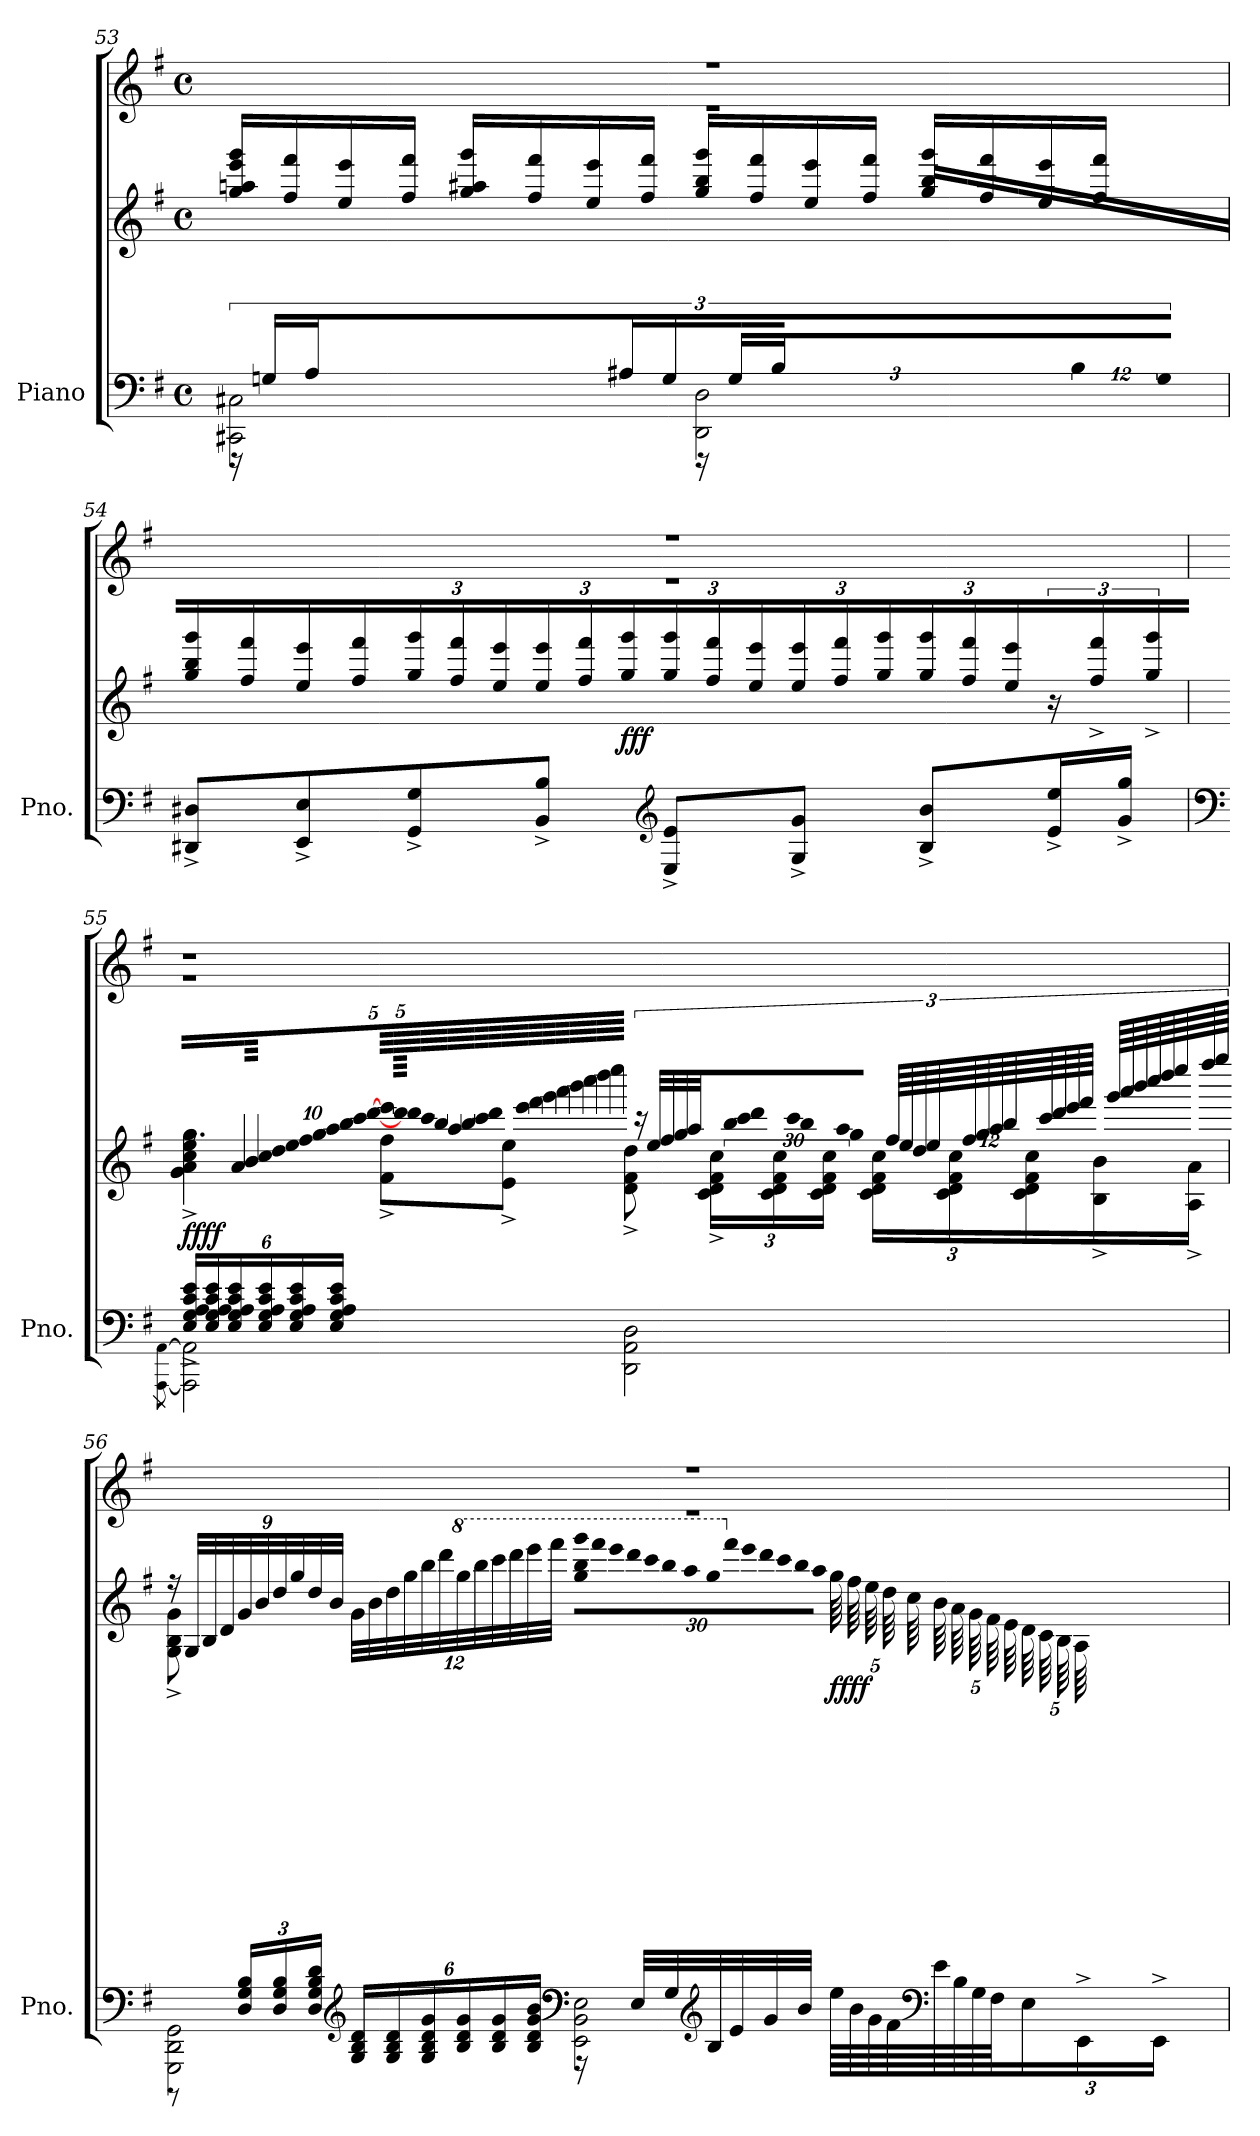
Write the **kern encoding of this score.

**kern	**kern	**kern	**dynam
*part1	*part1	*part1	*part1
*staff3	*staff2	*staff1	*staff1/2/3
*I"Piano	*	*	*
*I'Pno.	*	*	*
!!LO:PB:g=z
*clefF4	*clefG2	*clefG2	*
*k[f#]	*k[f#]	*k[f#]	*
*M4/4	*M4/4	*M4/4	*
*met(c)	*met(c)	*met(c)	*
=53	=53	=53	=53
*^	*^	*^	*
*	*	*	*^	*	*	*
2CC#X\ 2C#X\	24r	1ryy	16gg/ 16aan/ 16eee/ 16ggg/LL	8ryy	1r	1r	.
.	24Gn/LL	.	.	.	.	.	.
.	.	.	16ff#/ 16fff#/	.	.	.	.
.	24A/	.	.	.	.	.	.
.	24%7ryy	.	16ee/ 16eee/	24e\	.	.	.
.	.	.	.	24gn\	.	.	.
.	.	.	16ff#/ 16fff#/JJ	.	.	.	.
.	.	.	.	24a\JJ	.	.	.
*	*	*	*	*Xbrackettup	*	*	*
.	.	.	16gg/ 16aa#X/ 16ggg/LL	24ee\LL	.	.	.
.	.	.	.	24a#X\	.	.	.
.	.	.	16ff#/ 16fff#/	.	.	.	.
.	.	.	.	24g\	.	.	.
.	.	.	16ee/ 16eee/	24e\	.	.	.
.	24A#X/	.	.	24%5ryy	.	.	.
.	.	.	16ff#/ 16fff#/JJ	.	.	.	.
.	24G/JJ	.	.	.	.	.	.
2DD\ 2D\	24r	.	16gg/ 16bb/ 16ggg/LL	.	.	.	.
.	24G/LL	.	.	.	.	.	.
.	.	.	16ff#/ 16fff#/	.	.	.	.
.	24B/	.	.	.	.	.	.
.	24%7ryy	.	16ee/ 16eee/	24e\	.	.	.
.	.	.	.	24g\	.	.	.
.	.	.	16ff#/ 16fff#/JJ	.	.	.	.
.	.	.	.	24b\JJ	.	.	.
.	.	.	16gg/ 16bb/ 16ggg/LL	24ee\LL	.	.	.
.	.	.	.	24b\	.	.	.
.	.	.	16ff#/ 16fff#/	.	.	.	.
.	.	.	.	24g\	.	.	.
.	.	.	16ee/ 16eee/	24e\	.	.	.
.	24B/	.	.	12ryy	.	.	.
.	.	.	16ff#/ 16fff#/JJ	.	.	.	.
.	24G/JJ	.	.	.	.	.	.
*v	*v	*	*	*	*	*	*
*	*v	*v	*v	*	*	*
=54	=54	=54	=54	=54
8DD#X/^ 8D#X/^L	16gg\ 16bb\ 16ggg\LL	1r	1r	.
.	16ff#\ 16fff#\	.	.	.
8EE/^ 8E/^	16ee\ 16eee\	.	.	.
.	16ff#\ 16fff#\JJ	.	.	.
8GG/^ 8G/^	24gg\ 24ggg\LL	.	.	.
.	24ff#\ 24fff#\	.	.	.
.	24ee\ 24eee\	.	.	.
8BB/^ 8B/^J	24ee\ 24eee\	.	.	.
.	24ff#\ 24fff#\	.	.	.
!	!	!	!	!LO:DY:b=2
.	24gg\ 24ggg\JJ	.	.	fff
*clefG2	*	*	*	*
8E/^ 8e/^L	24gg\ 24ggg\LL	.	.	.
.	24ff#\ 24fff#\	.	.	.
.	24ee\ 24eee\	.	.	.
8G/^ 8g/^J	24ee\ 24eee\	.	.	.
.	24ff#\ 24fff#\	.	.	.
.	24gg\ 24ggg\JJ	.	.	.
8B/^ 8b/^L	24gg\ 24ggg\LL	.	.	.
.	24ff#\ 24fff#\	.	.	.
.	24ee\ 24eee\JJ	.	.	.
*	*brackettup	*	*	*
16e/^ 16ee/^L	24r	.	.	.
.	24ff#\^ 24fff#\^LL	.	.	.
16g/^ 16gg/^JJ	.	.	.	.
.	24gg\^ 24ggg\^JJ	.	.	.
!!LO:LB:g=z	!!
=55	=55	=55	=55	=55
*clefF4	*	*	*	*
*	*	*MM60	*	*
[8qAAA\ [8qAA\	.	.	.	.
*^	*	*	*	*
*	*Xbrackettup	*	*	*	*
*	*	*^	*	*	*
!	!	!	!	!	!	!LO:DY:b=2
2AAA\] 2AA\]	24E/^ 24G/^ 24A/^ 24c/^ 24e/^LL	16.rff	4g\^ 4a\^ 4cc\^ 4ee\^ 4gg\^	1r	1r	ffff
.	24E/ 24G/ 24A/ 24c/ 24e/	.	.	.	.	.
.	24E/ 24G/ 24A/ 24c/ 24e/	.	.	.	.	.
.	.	64a/LLLL	.	.	.	.
.	.	64b/	.	.	.	.
*	*	*Xbrackettup	*	*	*	*
!	!	!LO:N:vis=64	!	!	!	!
.	24E/ 24G/ 24A/ 24c/ 24e/	640%9cc/	.	.	.	.
!	!	!LO:N:vis=64	!	!	!	!
.	.	640%9dd/	.	.	.	.
!	!	!LO:N:vis=64	!	!	!	!
.	.	640%9ee/	.	.	.	.
.	24E/ 24G/ 24A/ 24c/ 24e/	.	.	.	.	.
!	!	!LO:N:vis=64	!	!	!	!
.	.	640%9ff#/	.	.	.	.
!	!	!LO:N:vis=64	!	!	!	!
.	.	640%9gg/	.	.	.	.
!	!	!LO:N:vis=64	!	!	!	!
.	.	640%9aa/	.	.	.	.
.	24E/ 24G/ 24A/ 24c/ 24e/JJ	.	.	.	.	.
!	!	!LO:N:vis=64	!	!	!	!
.	.	640%9bb/	.	.	.	.
!	!	!LO:N:vis=64	!	!	!	!
.	.	640%9ccc/	.	.	.	.
.	.	[80ddd/JJJJ	.	.	.	.
.	4ryy	64eee/LLLL	8f#\^ 8ff#\^L	.	.	.
.	.	640ddd/JJJJ]	.	.	.	.
.	.	64ddd/	.	.	.	.
.	.	64ccc/	.	.	.	.
.	.	64bb/	.	.	.	.
.	.	64aa/	.	.	.	.
.	.	64bb/	.	.	.	.
.	.	64ccc/	.	.	.	.
.	.	64ddd/	.	.	.	.
.	.	.	8e\^ 8ee\^J	.	.	.
.	.	64eee/	.	.	.	.
.	.	64fff#/	.	.	.	.
.	.	64ggg/	.	.	.	.
.	.	64aaa/	.	.	.	.
.	.	64bbb/	.	.	.	.
.	.	64cccc/	.	.	.	.
.	.	64dddd/	.	.	.	.
.	.	64eeee/JJJJ	.	.	.	.
2DD\ 2AA\ 2D\	2ryy	.	8d\^ 8f#\^ 8dd\^	.	.	.
*	*	*brackettup	*	*	*	*
.	.	24r	.	.	.	.
.	.	48ee/LLL	.	.	.	.
.	.	48ff#/	.	.	.	.
.	.	48gg/	.	.	.	.
.	.	48aa/	.	.	.	.
*	*	*	*Xbrackettup	*	*	*
.	.	.	24c\^ 24d\^ 24f#\^ 24cc\^LL	.	.	.
!	!	!LO:N:vis=32	!	!	!	!
.	.	960%17bb/	.	.	.	.
!	!	!LO:N:vis=32	!	!	!	!
.	.	960%17ccc/	.	.	.	.
!	!	!LO:N:vis=32	!	!	!	!
.	.	960%17ddd/	.	.	.	.
.	.	.	24c\ 24d\ 24f#\ 24cc\	.	.	.
!	!	!LO:N:vis=32	!	!	!	!
.	.	960%17ccc/	.	.	.	.
!	!	!LO:N:vis=32	!	!	!	!
.	.	960%17bb/	.	.	.	.
.	.	.	24c\ 24d\ 24f#\ 24cc\JJ	.	.	.
!	!	!LO:N:vis=32	!	!	!	!
.	.	960%17aa/	.	.	.	.
!	!	!LO:N:vis=32	!	!	!	!
.	.	960%17gg/JJJ	.	.	.	.
.	.	.	24c\ 24d\ 24f#\ 24cc\LL	.	.	.
.	.	96ff#/LLLL	.	.	.	.
.	.	96ee/	.	.	.	.
.	.	96dd/	.	.	.	.
.	.	96ee/	.	.	.	.
.	.	.	24c\ 24d\ 24f#\ 24cc\	.	.	.
.	.	96ff#/	.	.	.	.
.	.	96gg/	.	.	.	.
.	.	96aa/	.	.	.	.
.	.	96bb/	.	.	.	.
.	.	.	24c\ 24d\ 24f#\ 24cc\	.	.	.
.	.	96ccc/	.	.	.	.
.	.	96ddd/	.	.	.	.
.	.	96eee/	.	.	.	.
.	.	96fff#/JJJJ	.	.	.	.
.	.	.	16B\^ 16b\^	.	.	.
.	.	64ggg/LLLL	.	.	.	.
.	.	64aaa/	.	.	.	.
.	.	64bbb/	.	.	.	.
.	.	64cccc/	.	.	.	.
.	.	.	16A\^ 16a\^JJ	.	.	.
.	.	64dddd/	.	.	.	.
.	.	64eeee/	.	.	.	.
.	.	64ffff#/	.	.	.	.
.	.	64gggg/JJJJ	.	.	.	.
1920ryy	1920ryy	.	1920ryy	1920ryy	1920ryy	.
!!LO:PB:g=z	!!
=56	=56	=56	=56	=56	=56	=56
*	*^	*	*	*	*	*
2GGG\ 2DD\ 2GG\	40%37ryy	8r	16r	8G\^ 8B\^ 8g\^	1r	1r	.
.	.	.	48G/LLL	.	.	.	.
.	.	.	48B/	.	.	.	.
.	.	.	48d/	.	.	.	.
.	.	24D/ 24G/ 24B/LL	48g/	20.ryy	.	.	.
.	.	.	48b/	.	.	.	.
.	.	24D/ 24G/ 24B/	48dd/	.	.	.	.
.	.	.	48gg/	.	.	.	.
.	.	.	.	5%4ryy	.	.	.
.	.	24D/ 24G/ 24B/ 24d/JJ	48dd/	.	.	.	.
.	.	.	48b/JJJ	.	.	.	.
*clefG2	*	*	*	*	*	*	*
.	.	24G/ 24B/ 24d/LL	48g\LLL	.	.	.	.
.	.	.	48b\	.	.	.	.
.	.	24G/ 24B/ 24d/	48dd\	.	.	.	.
.	.	.	48gg\	.	.	.	.
.	.	24G/ 24B/ 24d/ 24g/	48bb\	.	.	.	.
.	.	.	48ddd\	.	.	.	.
*	*	*	*8va	*	*	*	*
.	.	24B/ 24d/ 24g/	48ggg\	.	.	.	.
.	.	.	48bbb\	.	.	.	.
.	.	24B/ 24d/ 24g/	48cccc\	.	.	.	.
.	.	.	48dddd\	.	.	.	.
.	.	24B/ 24d/ 24g/ 24b/JJ	48eeee\	.	.	.	.
.	.	.	48ffff#\JJJ	.	.	.	.
*clefF4	*	*	*	*	*	*	*
!	!	!	!LO:N:vis=32	!	!	!	!
2EE\ 2BB\ 2E\	.	16r	960%17ggg\ 960%17bbb\ 960%17gggg\LLL	.	.	.	.
!	!	!	!LO:N:vis=32	!	!	!	!
.	.	.	960%17ffff#\	.	.	.	.
!	!	!	!LO:N:vis=32	!	!	!	!
.	.	.	960%17eeee\	.	.	.	.
!	!	!	!LO:N:vis=32	!	!	!	!
.	.	.	960%17dddd\	.	.	.	.
.	.	32E/LLL	.	.	.	.	.
!	!	!	!LO:N:vis=32	!	!	!	!
.	.	.	960%17cccc\	.	.	.	.
!	!	!	!LO:N:vis=32	!	!	!	!
.	.	.	960%17bbb\	.	.	.	.
.	.	32G/	.	.	.	.	.
!	!	!	!LO:N:vis=32	!	!	!	!
.	.	.	960%17aaa\	.	.	.	.
!	!	!	!LO:N:vis=32	!	!	!	!
.	.	.	960%17ggg\	.	.	.	.
*clefG2	*	*	*	*	*	*	*
.	.	32B/	.	.	.	.	.
*	*	*	*X8va	*	*	*	*
!	!	!	!LO:N:vis=32	!	!	!	!
.	.	.	960%17fff#\	.	.	.	.
.	.	32e/	.	.	.	.	.
!	!	!	!LO:N:vis=32	!	!	!	!
.	.	.	960%17eee\	.	.	.	.
!	!	!	!LO:N:vis=32	!	!	!	!
.	.	.	960%17ddd\	.	.	.	.
.	.	32g/	.	.	.	.	.
!	!	!	!LO:N:vis=32	!	!	!	!
.	.	.	960%17ccc\	.	.	.	.
!	!	!	!LO:N:vis=32	!	!	!	!
.	.	.	960%17bb\	.	.	.	.
.	.	32b/JJJ	.	.	.	.	.
!	!	!	!LO:N:vis=32	!	!	!	!
.	.	.	960%17aa\JJJ	.	.	.	.
.	.	.	480ryy	.	.	.	.
!	!	!	!	!	!	!	!LO:DY:b=2
.	.	64ee\LLLL	80gg\LLLL	.	.	.	ffff
.	.	.	80ff#\	.	.	.	.
.	.	64b\	.	.	.	.	.
.	.	.	80ee\	.	.	.	.
.	.	64g\	.	.	.	.	.
.	.	.	80dd\	.	.	.	.
.	.	64f#\	.	.	.	.	.
.	.	.	80cc\	.	.	.	.
*clefF4	*	*	*	*	*	*	*
.	.	64e\	80b\	.	.	.	.
.	.	.	80a\	.	.	.	.
.	.	64B\	.	.	.	.	.
.	.	.	80g\	.	.	.	.
.	.	64G\	.	.	.	.	.
.	.	.	80f#\	.	.	.	.
.	.	64F#\JJ	.	.	.	.	.
.	.	.	80e\	.	.	.	.
.	.	24E\	80d\	.	.	.	.
.	.	.	80c\	.	.	.	.
.	.	.	80B\	.	.	.	.
.	.	.	80A\	.	.	.	.
.	.	24EE^\	.	.	.	.	.
.	80G/	.	20.ryy	.	.	.	.
.	80F#/	.	.	.	.	.	.
.	80E/	.	.	.	.	.	.
.	.	24EE^\JJ	.	.	.	.	.
.	80D/	.	.	.	.	.	.
.	80C/	.	.	.	.	.	.
.	80BB/JJJJ	.	.	.	.	.	.
*v	*v	*v	*	*	*	*	*
*	*v	*v	*	*	*
*	*	*v	*v	*
=	=	=	=
*-	*-	*-	*-
